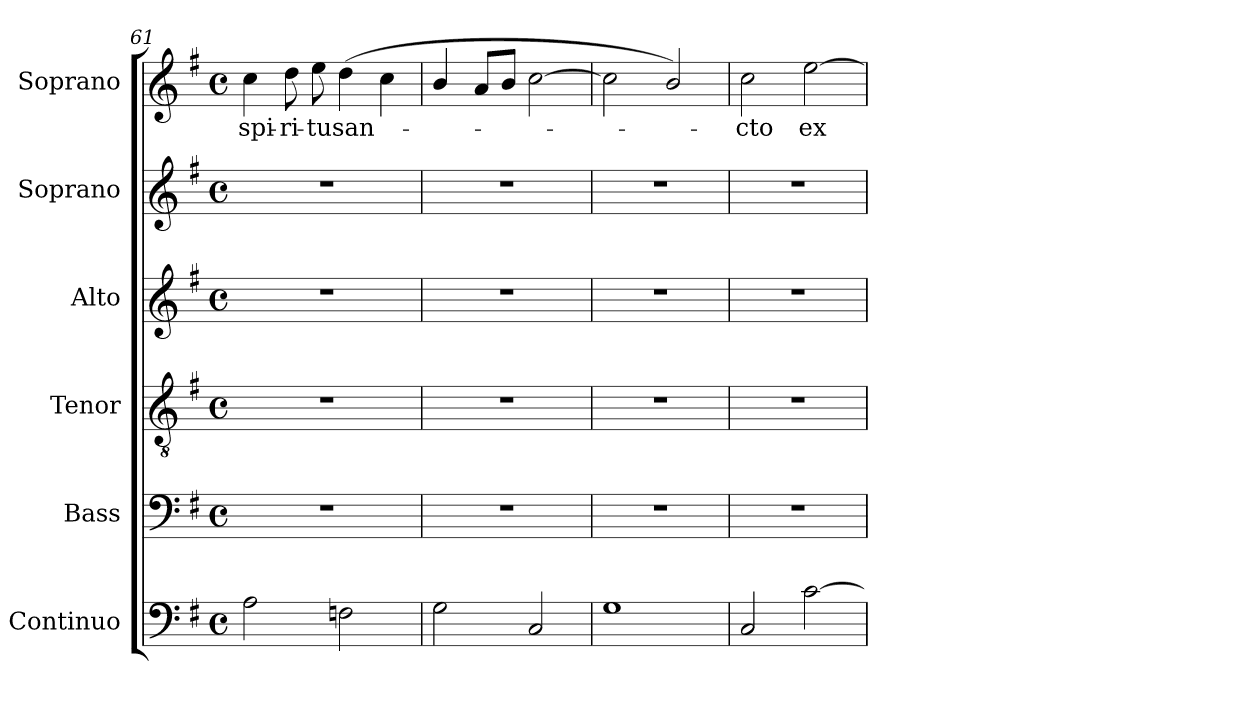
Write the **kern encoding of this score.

**kern	**kern	**kern	**kern	**kern	**kern	**text
*part6	*part5	*part4	*part3	*part2	*part1	*part1
*staff6	*staff5	*staff4	*staff3	*staff2	*staff1	*staff1
*I"Continuo	*I"Bass	*I"Tenor	*I"Alto	*I"Soprano	*I"Soprano	*
*I'Cont.	*I'B.	*I'T.	*I'A.	*I'S.	*I'S.	*
!!LO:LB:g=z
*clefF4	*clefF4	*clefGv2	*clefG2	*clefG2	*clefG2	*
*	*	*ITrd7c12	*	*	*	*
*k[f#]	*k[f#]	*k[f#]	*k[f#]	*k[f#]	*k[f#]	*
*G:	*G:	*G:	*G:	*G:	*G:	*
*M4/4	*M4/4	*M4/4	*M4/4	*M4/4	*M4/4	*
*met(c)	*met(c)	*met(c)	*met(c)	*met(c)	*met(c)	*
=61	=61	=61	=61	=61	=61	=61
!	!	!	!	!	!	!LO:LY:b:color=#000000
2Ai\	1r	1r	1r	1r	4cci\	spi-
!	!	!	!	!	!	!LO:LY:b:color=#000000
.	.	.	.	.	8ddi\	-ri-
!	!	!	!	!	!	!LO:LY:b:color=#000000
.	.	.	.	.	8eei\	-tu
!	!	!	!	!	!	!LO:LY:b:color=#000000
2Fni\	.	.	.	.	(4ddi\	san-
.	.	.	.	.	4cci\	.
=62	=62	=62	=62	=62	=62	=62
2Gi\	1r	1r	1r	1r	4bi/	.
.	.	.	.	.	8ai/L	.
.	.	.	.	.	8bi/J	.
2Ci/	.	.	.	.	[2cci\	.
=63	=63	=63	=63	=63	=63	=63
1Gi	1r	1r	1r	1r	2cci\]	.
.	.	.	.	.	2bi/)	.
=64	=64	=64	=64	=64	=64	=64
!	!	!	!	!	!	!LO:LY:b:color=#000000
2Ci/	1r	1r	1r	1r	2cci\	-cto
!	!	!	!	!	!	!LO:LY:b:color=#000000
[2ci\	.	.	.	.	[2eei\	ex
=	=	=	=	=	=	=
*-	*-	*-	*-	*-	*-	*-
